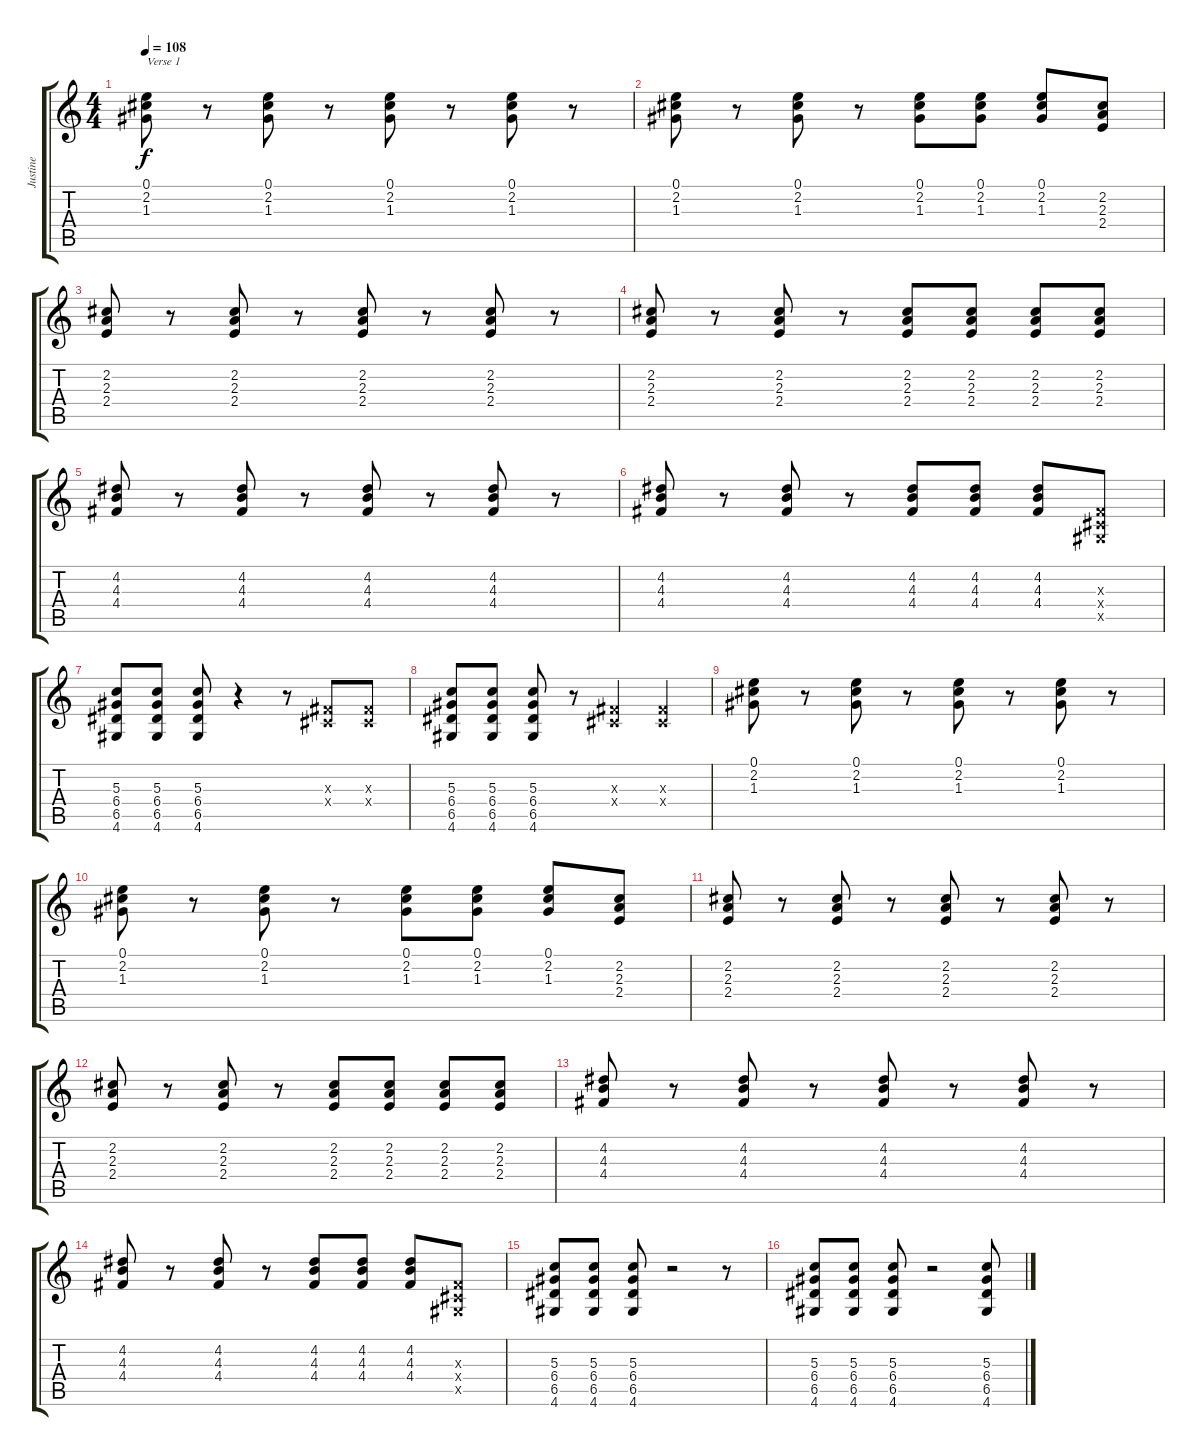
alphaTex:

\track ("Justine" "Justine") {instrument distortionguitar}
\staff {score tabs}
\tuning (E4 B3 G3 D3 A2 E2) {hide}
\ts (4 4)
\tempo 108
\clef g2
\ks c
(0.1 2.2 1.3).8{txt "Verse 1" dy f} r.8 (0.1 2.2 1.3).8 r.8 (0.1 2.2 1.3).8 r.8 (0.1 2.2 1.3).8 r.8 |
(0.1 2.2 1.3).8 r.8 (0.1 2.2 1.3).8 r.8 (0.1 2.2 1.3).8 (0.1 2.2 1.3).8 (0.1 2.2 1.3).8 (2.2 2.3 2.4).8 |
(2.2 2.3 2.4).8 r.8 (2.2 2.3 2.4).8 r.8 (2.2 2.3 2.4).8 r.8 (2.2 2.3 2.4).8 r.8 |
(2.2 2.3 2.4).8 r.8 (2.2 2.3 2.4).8 r.8 (2.2 2.3 2.4).8 (2.2 2.3 2.4).8 (2.2 2.3 2.4).8 (2.2 2.3 2.4).8 |
(4.2 4.3 4.4).8 r.8 (4.2 4.3 4.4).8 r.8 (4.2 4.3 4.4).8 r.8 (4.2 4.3 4.4).8 r.8 |
(4.2 4.3 4.4).8 r.8 (4.2 4.3 4.4).8 r.8 (4.2 4.3 4.4).8 (4.2 4.3 4.4).8 (4.2 4.3 4.4).8 (-1.3{x} -1.4{x} -1.5{x}).8 |
(5.3 6.4 6.5 4.6).8 (5.3 6.4 6.5 4.6).8 (5.3 6.4 6.5 4.6).8 r.4 r.8 (-1.3{x} -1.4{x}).8 (-1.3{x} -1.4{x}).8 |
(5.3 6.4 6.5 4.6).8 (5.3 6.4 6.5 4.6).8 (5.3 6.4 6.5 4.6).8 r.8 (-1.3{x} -1.4{x}).4 (-1.3{x} -1.4{x}).4 |
(0.1 2.2 1.3).8 r.8 (0.1 2.2 1.3).8 r.8 (0.1 2.2 1.3).8 r.8 (0.1 2.2 1.3).8 r.8 |
(0.1 2.2 1.3).8 r.8 (0.1 2.2 1.3).8 r.8 (0.1 2.2 1.3).8 (0.1 2.2 1.3).8 (0.1 2.2 1.3).8 (2.2 2.3 2.4).8 |
(2.2 2.3 2.4).8 r.8 (2.2 2.3 2.4).8 r.8 (2.2 2.3 2.4).8 r.8 (2.2 2.3 2.4).8 r.8 |
(2.2 2.3 2.4).8 r.8 (2.2 2.3 2.4).8 r.8 (2.2 2.3 2.4).8 (2.2 2.3 2.4).8 (2.2 2.3 2.4).8 (2.2 2.3 2.4).8 |
(4.2 4.3 4.4).8 r.8 (4.2 4.3 4.4).8 r.8 (4.2 4.3 4.4).8 r.8 (4.2 4.3 4.4).8 r.8 |
(4.2 4.3 4.4).8 r.8 (4.2 4.3 4.4).8 r.8 (4.2 4.3 4.4).8 (4.2 4.3 4.4).8 (4.2 4.3 4.4).8 (-1.3{x} -1.4{x} -1.5{x}).8 |
(5.3 6.4 6.5 4.6).8 (5.3 6.4 6.5 4.6).8 (5.3 6.4 6.5 4.6).8 r.2 r.8 |
(5.3 6.4 6.5 4.6).8 (5.3 6.4 6.5 4.6).8 (5.3 6.4 6.5 4.6).8 r.2 (5.3 6.4 6.5 4.6).8
